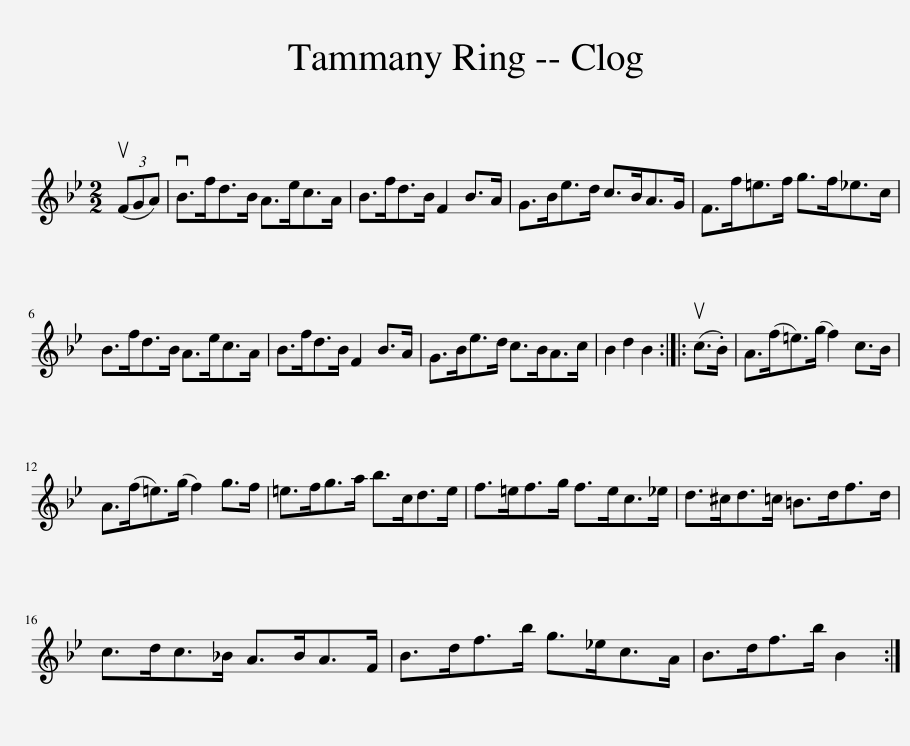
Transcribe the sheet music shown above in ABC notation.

X:1
L:1/8
M:2/2
I:linebreak $
K:Bb
V:1 treble
V:1
 (3(uFGA) | vB>fd>B A>ec>A | B>fd>B F2 B>A | G>Be>d c>BA>G | F>f=e>f g>f_e>c |$ %5
 B>fd>B A>ec>A | B>fd>B F2 B>A | G>Be>d c>BA>c | B2 d2 B2 :: (uc>.B) | %10
 A>(f=e>)(g f2) c>B |$ A>(f=e>)(g f2) g>f | =e>fg>a b>cd>e | f>=ef>g f>ec>_e | d>^cd>=c =B>df>d |$ %15
 c>dc>_B A>BA>F | B>df>b g>_ec>A | B>df>b B2 :| %18
